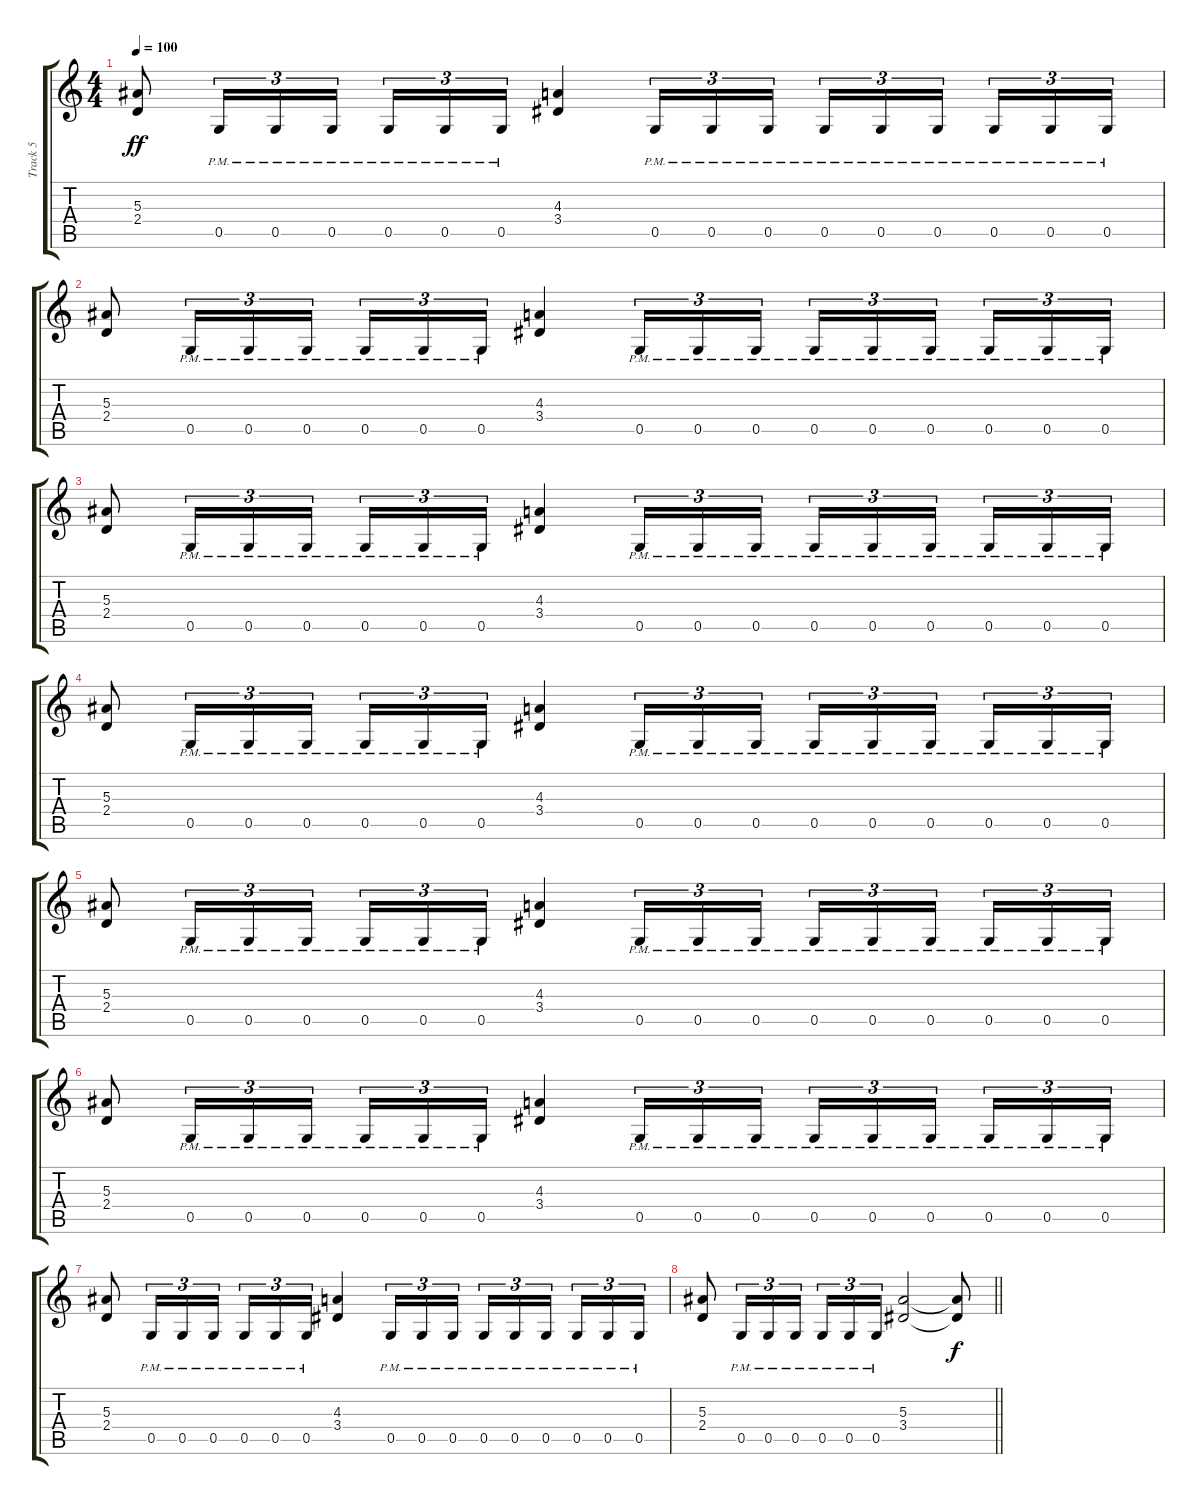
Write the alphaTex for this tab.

\track ("Track 5" "Track 5") {instrument overdrivenguitar}
\staff {score tabs}
\tuning (D4 A3 F3 C3 G2 D2) {hide}
\ts (4 4)
\tempo 100
\clef g2
\ks c
(5.3 2.4).8{dy ff} 0.5{pm}.16{tu (3 2)} 0.5{pm}.16{tu (3 2)} 0.5{pm}.16{tu (3 2)} 0.5{pm}.16{tu (3 2)} 0.5{pm}.16{tu (3 2)} 0.5{pm}.16{tu (3 2)} (4.3 3.4).4 0.5{pm}.16{tu (3 2)} 0.5{pm}.16{tu (3 2)} 0.5{pm}.16{tu (3 2)} 0.5{pm}.16{tu (3 2)} 0.5{pm}.16{tu (3 2)} 0.5{pm}.16{tu (3 2) beam splitsecondary} 0.5{pm}.16{tu (3 2)} 0.5{pm}.16{tu (3 2)} 0.5{pm}.16{tu (3 2)} |
(5.3 2.4).8 0.5{pm}.16{tu (3 2)} 0.5{pm}.16{tu (3 2)} 0.5{pm}.16{tu (3 2)} 0.5{pm}.16{tu (3 2)} 0.5{pm}.16{tu (3 2)} 0.5{pm}.16{tu (3 2)} (4.3 3.4).4 0.5{pm}.16{tu (3 2)} 0.5{pm}.16{tu (3 2)} 0.5{pm}.16{tu (3 2)} 0.5{pm}.16{tu (3 2)} 0.5{pm}.16{tu (3 2)} 0.5{pm}.16{tu (3 2) beam splitsecondary} 0.5{pm}.16{tu (3 2)} 0.5{pm}.16{tu (3 2)} 0.5{pm}.16{tu (3 2)} |
(5.3 2.4).8 0.5{pm}.16{tu (3 2)} 0.5{pm}.16{tu (3 2)} 0.5{pm}.16{tu (3 2)} 0.5{pm}.16{tu (3 2)} 0.5{pm}.16{tu (3 2)} 0.5{pm}.16{tu (3 2)} (4.3 3.4).4 0.5{pm}.16{tu (3 2)} 0.5{pm}.16{tu (3 2)} 0.5{pm}.16{tu (3 2)} 0.5{pm}.16{tu (3 2)} 0.5{pm}.16{tu (3 2)} 0.5{pm}.16{tu (3 2) beam splitsecondary} 0.5{pm}.16{tu (3 2)} 0.5{pm}.16{tu (3 2)} 0.5{pm}.16{tu (3 2)} |
(5.3 2.4).8 0.5{pm}.16{tu (3 2)} 0.5{pm}.16{tu (3 2)} 0.5{pm}.16{tu (3 2)} 0.5{pm}.16{tu (3 2)} 0.5{pm}.16{tu (3 2)} 0.5{pm}.16{tu (3 2)} (4.3 3.4).4 0.5{pm}.16{tu (3 2)} 0.5{pm}.16{tu (3 2)} 0.5{pm}.16{tu (3 2)} 0.5{pm}.16{tu (3 2)} 0.5{pm}.16{tu (3 2)} 0.5{pm}.16{tu (3 2) beam splitsecondary} 0.5{pm}.16{tu (3 2)} 0.5{pm}.16{tu (3 2)} 0.5{pm}.16{tu (3 2)} |
(5.3 2.4).8 0.5{pm}.16{tu (3 2)} 0.5{pm}.16{tu (3 2)} 0.5{pm}.16{tu (3 2)} 0.5{pm}.16{tu (3 2)} 0.5{pm}.16{tu (3 2)} 0.5{pm}.16{tu (3 2)} (4.3 3.4).4 0.5{pm}.16{tu (3 2)} 0.5{pm}.16{tu (3 2)} 0.5{pm}.16{tu (3 2)} 0.5{pm}.16{tu (3 2)} 0.5{pm}.16{tu (3 2)} 0.5{pm}.16{tu (3 2) beam splitsecondary} 0.5{pm}.16{tu (3 2)} 0.5{pm}.16{tu (3 2)} 0.5{pm}.16{tu (3 2)} |
(5.3 2.4).8 0.5{pm}.16{tu (3 2)} 0.5{pm}.16{tu (3 2)} 0.5{pm}.16{tu (3 2)} 0.5{pm}.16{tu (3 2)} 0.5{pm}.16{tu (3 2)} 0.5{pm}.16{tu (3 2)} (4.3 3.4).4 0.5{pm}.16{tu (3 2)} 0.5{pm}.16{tu (3 2)} 0.5{pm}.16{tu (3 2)} 0.5{pm}.16{tu (3 2)} 0.5{pm}.16{tu (3 2)} 0.5{pm}.16{tu (3 2) beam splitsecondary} 0.5{pm}.16{tu (3 2)} 0.5{pm}.16{tu (3 2)} 0.5{pm}.16{tu (3 2)} |
(5.3 2.4).8 0.5{pm}.16{tu (3 2)} 0.5{pm}.16{tu (3 2)} 0.5{pm}.16{tu (3 2)} 0.5{pm}.16{tu (3 2)} 0.5{pm}.16{tu (3 2)} 0.5{pm}.16{tu (3 2)} (4.3 3.4).4 0.5{pm}.16{tu (3 2)} 0.5{pm}.16{tu (3 2)} 0.5{pm}.16{tu (3 2)} 0.5{pm}.16{tu (3 2)} 0.5{pm}.16{tu (3 2)} 0.5{pm}.16{tu (3 2) beam splitsecondary} 0.5{pm}.16{tu (3 2)} 0.5{pm}.16{tu (3 2)} 0.5{pm}.16{tu (3 2)} |
\barLineRight lightlight
(5.3 2.4).8 0.5{pm}.16{tu (3 2)} 0.5{pm}.16{tu (3 2)} 0.5{pm}.16{tu (3 2)} 0.5{pm}.16{tu (3 2)} 0.5{pm}.16{tu (3 2)} 0.5{pm}.16{tu (3 2)} (5.3 3.4).2 (5.3{t} 3.4{t}).8{dy f}
